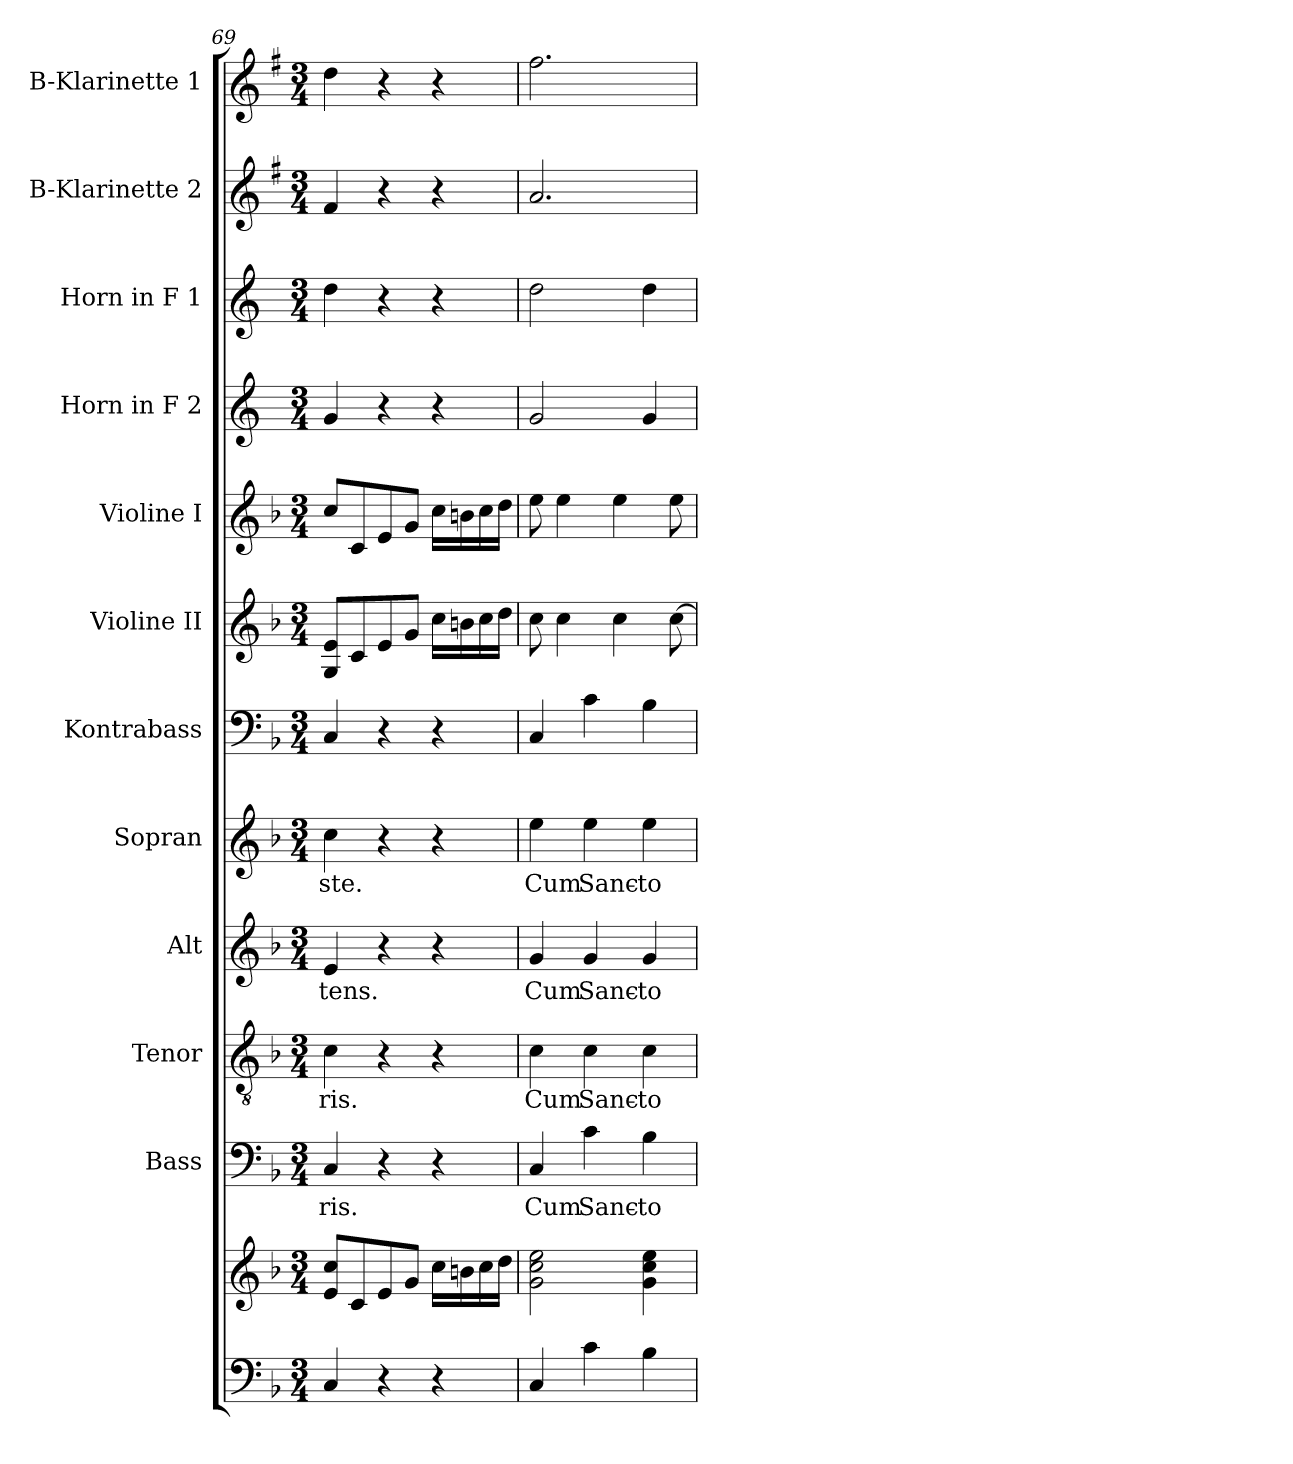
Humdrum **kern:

**kern	**kern	**kern	**text	**kern	**text	**kern	**text	**kern	**text	**kern	**kern	**kern	**kern	**kern	**kern	**kern
*part12	*part12	*part11	*part11	*part10	*part10	*part9	*part9	*part8	*part8	*part7	*part6	*part5	*part4	*part3	*part2	*part1
*staff13	*staff12	*staff11	*staff11	*staff10	*staff10	*staff9	*staff9	*staff8	*staff8	*staff7	*staff6	*staff5	*staff4	*staff3	*staff2	*staff1
*	*	*I"Bass	*	*I"Tenor	*	*I"Alt	*	*I"Sopran	*	*I"Kontrabass	*I"Violine II	*I"Violine I	*I"Horn in F 2	*I"Horn in F 1	*I"B-Klarinette 2	*I"B-Klarinette 1
*	*	*I'B.	*	*I'T.	*	*I'A.	*	*I'S.	*	*I'Kb.	*I'Vl. II	*I'Vl. I	*	*	*I'B Kl. 2	*I'B Kl. 1
*clefF4	*clefG2	*clefF4	*	*clefGv2	*	*clefG2	*	*clefG2	*	*clefF4	*clefG2	*clefG2	*clefG2	*clefG2	*clefG2	*clefG2
*	*	*	*	*	*	*	*	*	*	*ITrd7c12	*	*	*ITrd4c7	*ITrd4c7	*ITrd1c2	*ITrd1c2
*k[b-]	*k[b-]	*k[b-]	*	*k[b-]	*	*k[b-]	*	*k[b-]	*	*k[b-]	*k[b-]	*k[b-]	*k[b-]	*k[b-]	*k[b-]	*k[b-]
*F:	*F:	*F:	*	*F:	*	*F:	*	*F:	*	*F:	*F:	*F:	*F:	*F:	*F:	*F:
*M3/4	*M3/4	*M3/4	*	*M3/4	*	*M3/4	*	*M3/4	*	*M3/4	*M3/4	*M3/4	*M3/4	*M3/4	*M3/4	*M3/4
=69	=69	=69	=69	=69	=69	=69	=69	=69	=69	=69	=69	=69	=69	=69	=69	=69
!	!	!	!LO:LY:b	!	!LO:LY:b	!	!LO:LY:b	!	!LO:LY:b	!	!	!	!	!	!	!
4C/	8e/ 8cc/L	4C/	-ris.	4c\	-ris.	4e/	-tens.	4cc\	-ste.	4CC/	8G/ 8e/L	8cc/L	4c/	4g\	4e/	4cc\
.	8c/	.	.	.	.	.	.	.	.	.	8c/	8c/	.	.	.	.
4r	8e/	4r	.	4r	.	4r	.	4r	.	4r	8e/	8e/	4r	4r	4r	4r
.	8g/J	.	.	.	.	.	.	.	.	.	8g/J	8g/J	.	.	.	.
4r	16cc\LL	4r	.	4r	.	4r	.	4r	.	4r	16cc\LL	16cc\LL	4r	4r	4r	4r
.	16bn\	.	.	.	.	.	.	.	.	.	16bn\	16bn\	.	.	.	.
.	16cc\	.	.	.	.	.	.	.	.	.	16cc\	16cc\	.	.	.	.
.	16dd\JJ	.	.	.	.	.	.	.	.	.	16dd\JJ	16dd\JJ	.	.	.	.
=70	=70	=70	=70	=70	=70	=70	=70	=70	=70	=70	=70	=70	=70	=70	=70	=70
!	!	!	!LO:LY:b	!	!LO:LY:b	!	!LO:LY:b	!	!LO:LY:b	!	!	!	!	!	!	!
4C/	2g\ 2cc\ 2ee\	4C/	Cum	4c\	Cum	4g/	Cum	4ee\	Cum	4CC/	8cc\	8ee\	2c/	2g\	2.g/	2.ee\
.	.	.	.	.	.	.	.	.	.	.	4cc\	4ee\	.	.	.	.
!	!	!	!LO:LY:b	!	!LO:LY:b	!	!LO:LY:b	!	!LO:LY:b	!	!	!	!	!	!	!
4c\	.	4c\	Sanc-	4c\	Sanc-	4g/	Sanc-	4ee\	Sanc-	4C\	.	.	.	.	.	.
.	.	.	.	.	.	.	.	.	.	.	4cc\	4ee\	.	.	.	.
!	!	!	!LO:LY:b	!	!LO:LY:b	!	!LO:LY:b	!	!LO:LY:b	!	!	!	!	!	!	!
4B-\	4g\ 4cc\ 4ee\	4B-\	-to	4c\	-to	4g/	-to	4ee\	-to	4BB-\	.	.	4c/	4g\	.	.
.	.	.	.	.	.	.	.	.	.	.	[8cc\	8ee\	.	.	.	.
=	=	=	=	=	=	=	=	=	=	=	=	=	=	=	=	=
*-	*-	*-	*-	*-	*-	*-	*-	*-	*-	*-	*-	*-	*-	*-	*-	*-
